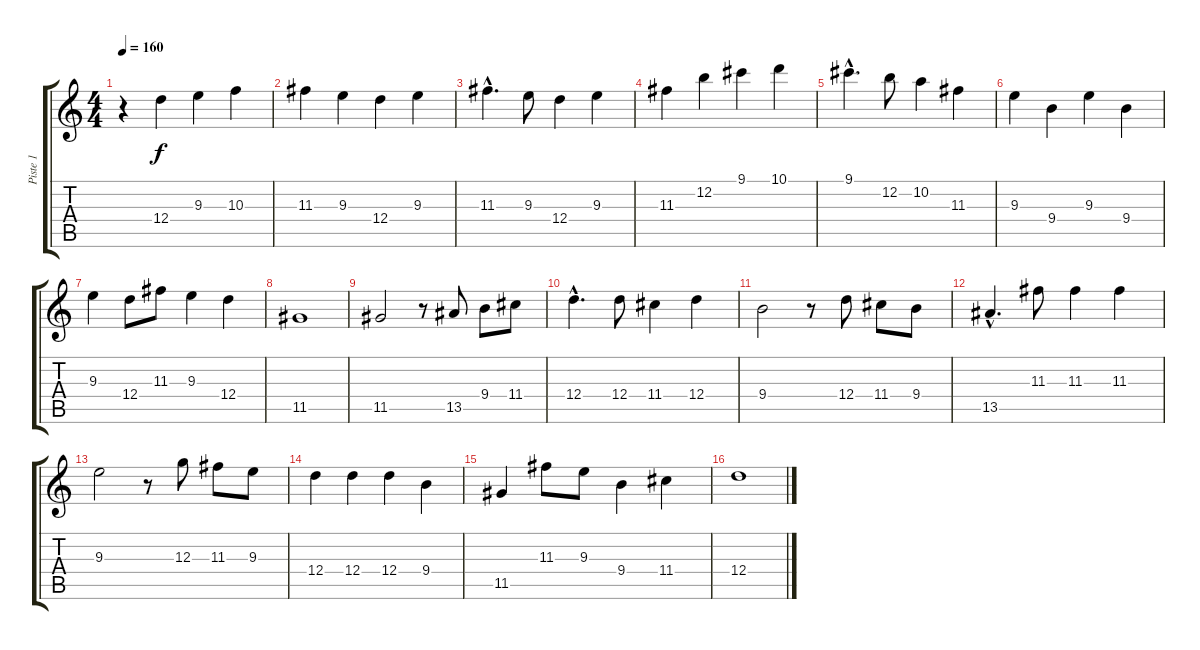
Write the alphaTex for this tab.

\track ("Piste 1" "Piste 1") {instrument acousticguitarnylon}
\staff {score tabs}
\tuning (E4 B3 G3 D3 A2 E2) {hide}
\ts (4 4)
\tempo 160
\clef g2
\ks c
r.4{dy f instrument acousticguitarnylon} 12.4.4 9.3.4 10.3.4 |
11.3.4 9.3.4 12.4.4 9.3.4 |
11.3{hac}.4{d} 9.3.8 12.4.4 9.3.4 |
11.3.4 12.2.4 9.1.4 10.1.4 |
9.1{hac}.4{d} 12.2.8 10.2.4 11.3.4 |
9.3.4 9.4.4 9.3.4 9.4.4 |
9.3.4 12.4.8 11.3.8 9.3.4 12.4.4 |
11.5.1 |
11.5.2 r.8 13.5.8 9.4.8 11.4.8 |
12.4{hac}.4{d} 12.4.8 11.4.4 12.4.4 |
9.4.2 r.8 12.4.8 11.4.8 9.4.8 |
13.5{hac}.4{d} 11.3.8 11.3.4 11.3.4 |
9.3.2 r.8 12.3.8 11.3.8 9.3.8 |
12.4.4 12.4.4 12.4.4 9.4.4 |
11.5.4 11.3.8 9.3.8 9.4.4 11.4.4 |
12.4.1
